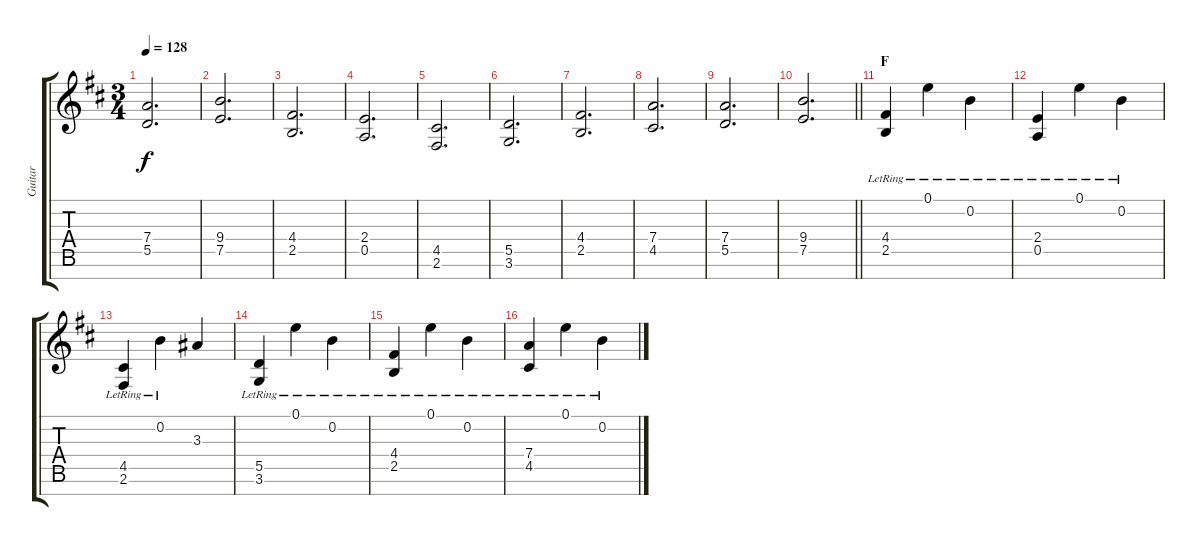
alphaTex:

\track ("Guitar" "Guitar") {instrument acousticguitarsteel}
\staff {score tabs}
\tuning (E4 B3 G3 D3 A2 E2 B1) {hide}
\ts (3 4)
\tempo 128
\clef g2
\ks d
(7.4 5.5).2{d dy f} |
(9.4 7.5).2{d} |
(4.4 2.5).2{d} |
(2.4 0.5).2{d} |
(4.5 2.6).2{d} |
(5.5 3.6).2{d} |
(4.4 2.5).2{d} |
(7.4 4.5).2{d} |
(7.4 5.5).2{d} |
\barLineRight lightlight
(9.4 7.5).2{d} |
\section ("" "F")
(4.4{lr} 2.5{lr}).4 0.1{lr}.4 0.2{lr}.4 |
(2.4{lr} 0.5{lr}).4 0.1{lr}.4 0.2{lr}.4 |
(4.5{lr} 2.6{lr}).4 0.2{lr}.4 3.3.4 |
(5.5{lr} 3.6{lr}).4 0.1{lr}.4 0.2{lr}.4 |
(4.4{lr} 2.5{lr}).4 0.1{lr}.4 0.2{lr}.4 |
(7.4{lr} 4.5{lr}).4 0.1{lr}.4 0.2{lr}.4
